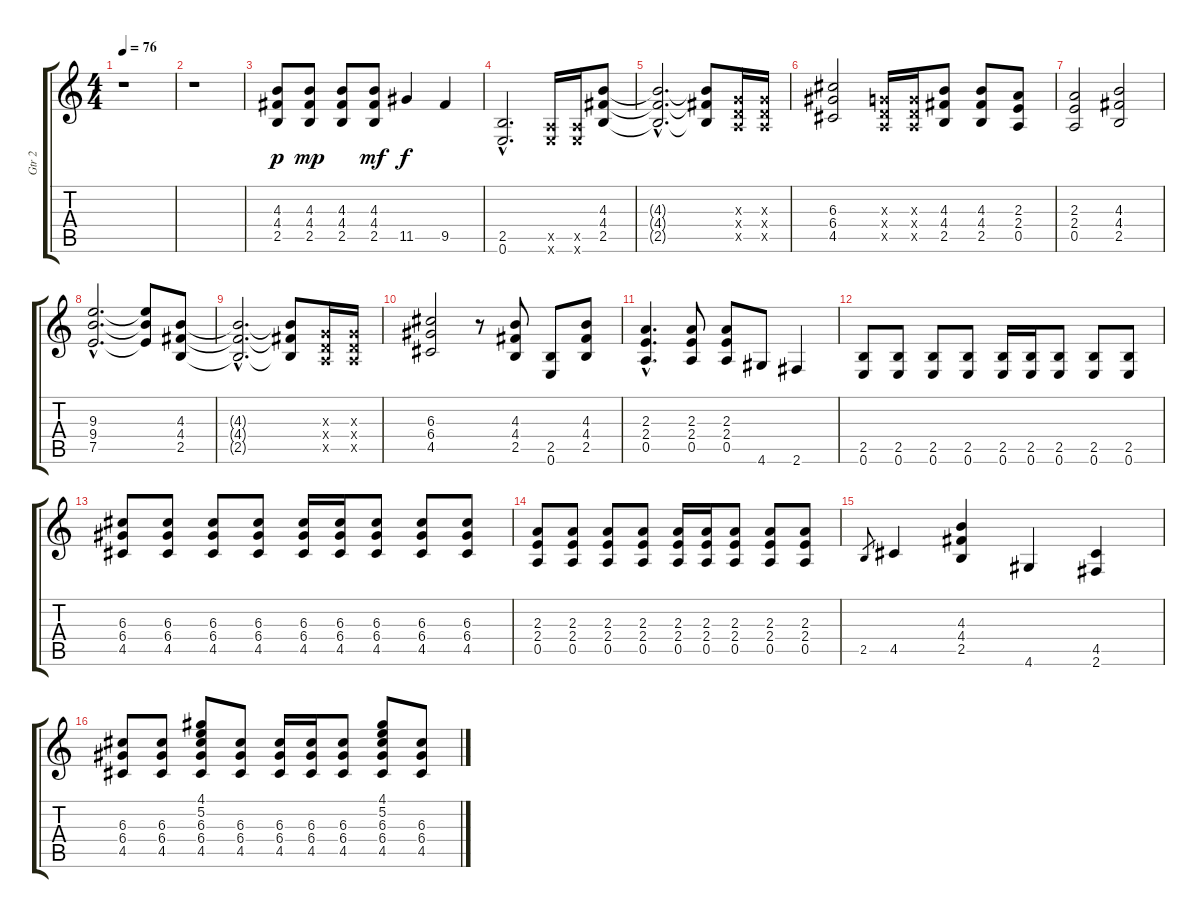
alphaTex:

\track ("Gtr 2" "Gtr 2") {instrument distortionguitar}
\staff {score tabs}
\tuning (E4 B3 G3 D3 A2 E2) {hide}
\ts (4 4)
\tempo 76
\clef g2
\ks c
r.1{dy f} |
r.1 |
(4.3 4.4 2.5).8{dy p} (4.3 4.4 2.5).8{dy mp} (4.3 4.4 2.5).8 (4.3 4.4 2.5).8{dy mf} 11.5.4{dy f} 9.5.4 |
(2.5{hac} 0.6{hac}).2{d} (0.5{x} 0.6{x}).16 (0.5{x} 0.6{x}).16 (4.3 4.4 2.5).8 |
(4.3{hac t} 4.4{hac t} 2.5{hac t}).2{d} (4.3{t} 4.4{t} 2.5{t}).8 (0.3{x} 0.4{x} 0.5{x}).16 (0.3{x} 0.4{x} 0.5{x}).16 |
(6.3 6.4 4.5).2 (0.3{x} 0.4{x} 0.5{x}).16 (0.3{x} 0.4{x} 0.5{x}).16 (4.3 4.4 2.5).8 (4.3 4.4 2.5).8 (2.3 2.4 0.5).8 |
(2.3 2.4 0.5).2 (4.3 4.4 2.5).2 |
(9.3{hac} 9.4{hac} 7.5{hac}).2{d} (9.3{t} 9.4{t} 7.5{t}).8 (4.3 4.4 2.5).8 |
(4.3{hac t} 4.4{hac t} 2.5{hac t}).2{d} (4.3{t} 4.4{t} 2.5{t}).8 (0.3{x} 0.4{x} 0.5{x}).16 (0.3{x} 0.4{x} 0.5{x}).16 |
(6.3 6.4 4.5).2 r.8 (4.3 4.4 2.5).8 (2.5 0.6).8 (4.3 4.4 2.5).8 |
(2.3{hac} 2.4{hac} 0.5{hac}).4{d} (2.3 2.4 0.5).8 (2.3 2.4 0.5).8 4.6.8 2.6.4 |
(2.5 0.6).8 (2.5 0.6).8 (2.5 0.6).8 (2.5 0.6).8 (2.5 0.6).16 (2.5 0.6).16 (2.5 0.6).8 (2.5 0.6).8 (2.5 0.6).8 |
(6.3 6.4 4.5).8 (6.3 6.4 4.5).8 (6.3 6.4 4.5).8 (6.3 6.4 4.5).8 (6.3 6.4 4.5).16 (6.3 6.4 4.5).16 (6.3 6.4 4.5).8 (6.3 6.4 4.5).8 (6.3 6.4 4.5).8 |
(2.3 2.4 0.5).8 (2.3 2.4 0.5).8 (2.3 2.4 0.5).8 (2.3 2.4 0.5).8 (2.3 2.4 0.5).16 (2.3 2.4 0.5).16 (2.3 2.4 0.5).8 (2.3 2.4 0.5).8 (2.3 2.4 0.5).8 |
2.5.8{gr} 4.5.4 (4.3 4.4 2.5).4 4.6.4 (4.5 2.6).4 |
(6.3 6.4 4.5).8 (6.3 6.4 4.5).8 (4.1 5.2 6.3 6.4 4.5).8 (6.3 6.4 4.5).8 (6.3 6.4 4.5).16 (6.3 6.4 4.5).16 (6.3 6.4 4.5).8 (4.1 5.2 6.3 6.4 4.5).8 (6.3 6.4 4.5).8
